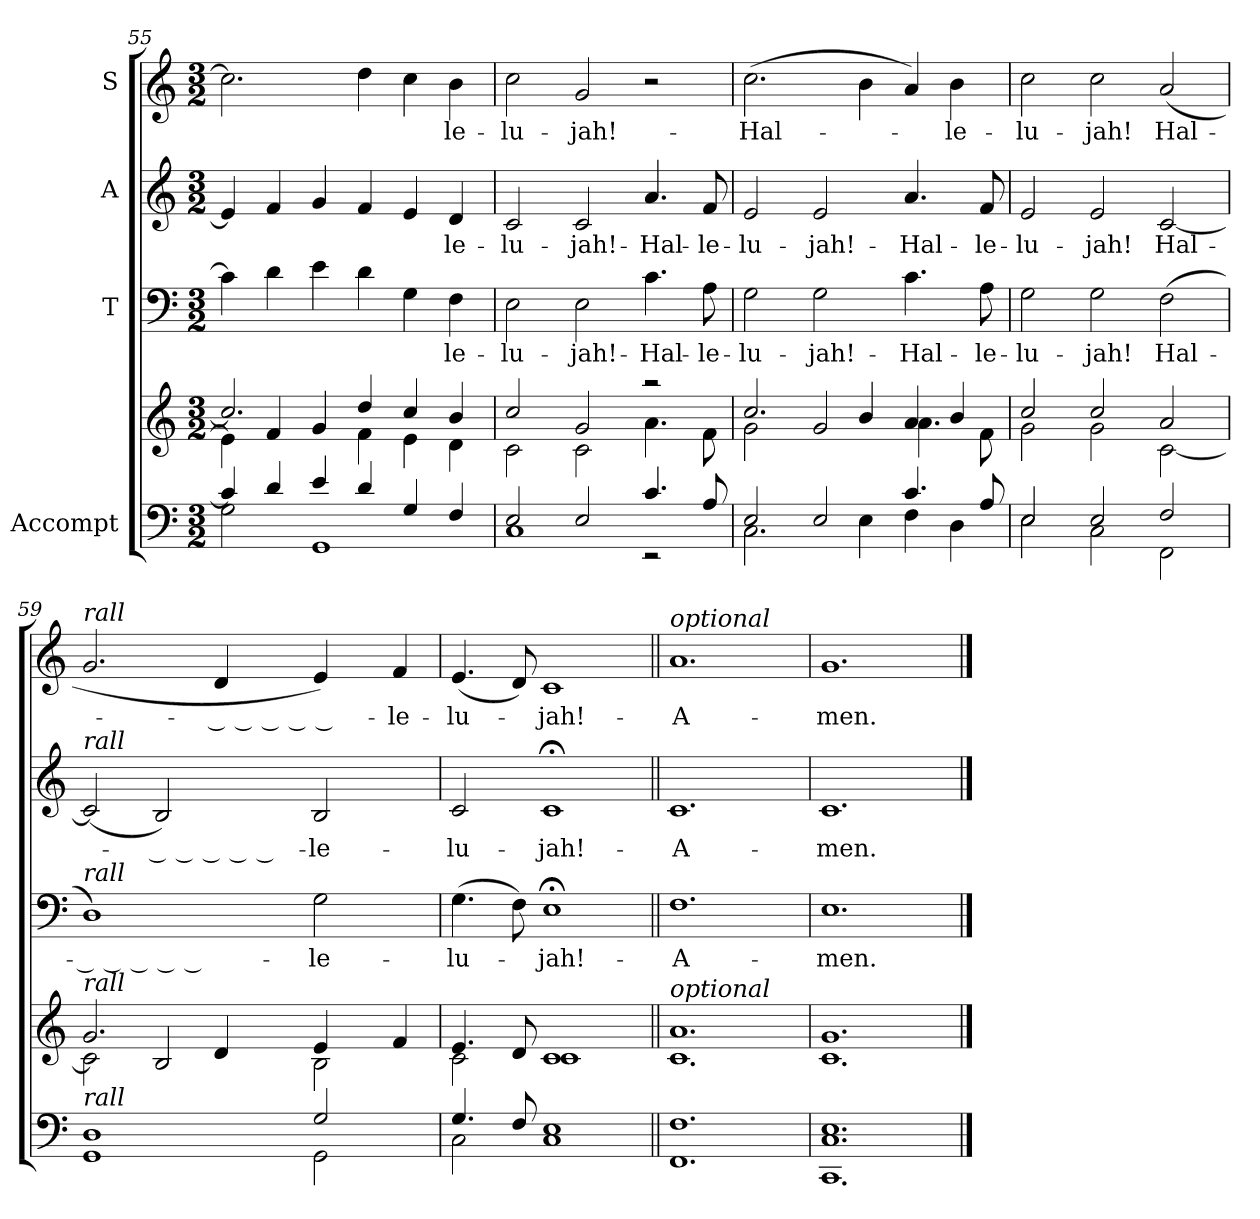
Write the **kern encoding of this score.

**kern	**kern	**kern	**text	**kern	**text	**kern	**text
*part4	*part4	*part3	*part3	*part2	*part2	*part1	*part1
*staff5	*staff4	*staff3	*staff3	*staff2	*staff2	*staff1	*staff1
*I"Accompt	*	*I"T	*	*I"A	*	*I"S	*
*clefF4	*clefG2	*clefF4	*	*clefG2	*	*clefG2	*
*k[]	*k[]	*k[]	*	*k[]	*	*k[]	*
*C:	*C:	*C:	*	*C:	*	*C:	*
*M3/2	*M3/2	*M3/2	*	*M3/2	*	*M3/2	*
=55	=55	=55	=55	=55	=55	=55	=55
*^	*^	*	*	*	*	*	*
4c/]	2G\	2.cc/]	4e\]	4c\]	.	4e/]	.	2.cc\]	.
4d/	.	.	4f/	4d\	.	4f/	.	.	.
4e/	1GG	.	4g/	4e\	.	4g/	.	.	.
4d/	.	4dd/	4f\	4d\	.	4f/	.	4dd\	.
4G/	.	4cc/	4e\	4G\	.	4e/	.	4cc\	.
!	!	!	!	!	!LO:LY:b	!	!LO:LY:b	!	!LO:LY:b
4F/	.	4b/	4d\	4F\	-le-	4d/	-le-	4b\	-le-
=56	=56	=56	=56	=56	=56	=56	=56	=56	=56
!	!	!	!	!	!LO:LY:b	!	!LO:LY:b	!	!LO:LY:b
2E/	1C	2cc/	2c\	2E\	-lu-	2c/	-lu-	2cc\	-lu-
!	!	!	!	!	!LO:LY:b	!	!LO:LY:b	!	!LO:LY:b
2E/	.	2g/	2c\	2E\	-jah!-	2c/	-jah!-	2g/	-jah!-
!	!	!	!	!	!LO:LY:b	!	!LO:LY:b	!	!
4.c/	2rEE	2raa	4.a\	4.c\	-Hal-	4.a/	-Hal-	2r	.
!	!	!	!	!	!LO:LY:b	!	!LO:LY:b	!	!
8A/	.	.	8f\	8A\	-le-	8f/	-le-	.	.
!!LO:LB:g=z
=57	=57	=57	=57	=57	=57	=57	=57	=57	=57
!	!	!	!	!	!LO:LY:b	!	!LO:LY:b	!	!LO:LY:b
2E/	2.C\	2.cc/	2g\	2G\	-lu-	2e/	-lu-	(>2.cc\	-Hal-
!	!	!	!	!	!LO:LY:b	!	!LO:LY:b	!	!
2E/	.	.	2g/	2G\	-jah!-	2e/	-jah!-	.	.
.	4E\	4b/	.	.	.	.	.	4b\	.
!	!	!	!	!	!LO:LY:b	!	!LO:LY:b	!	!
4.c/	4F\	4a/	4.a\	4.c\	-Hal-	4.a/	-Hal-	4a/)	.
!	!	!	!	!	!	!	!	!	!LO:LY:b
.	4D\	4b/	.	.	.	.	.	4b\	-le-
!	!	!	!	!	!LO:LY:b	!	!LO:LY:b	!	!
8A/	.	.	8f\	8A\	-le-	8f/	-le-	.	.
=58	=58	=58	=58	=58	=58	=58	=58	=58	=58
!	!	!	!	!	!LO:LY:b	!	!LO:LY:b	!	!LO:LY:b
2E/	2E\	2cc/	2g\	2G\	-lu-	2e/	-lu-	2cc\	-lu-
!	!	!	!	!	!LO:LY:b	!	!LO:LY:b	!	!LO:LY:b
2E/	2C\	2cc/	2g\	2G\	-jah!	2e/	-jah!	2cc\	-jah!
!	!	!	!	!	!LO:LY:b	!	!LO:LY:b	!	!LO:LY:b
2F/	2FF\	2a/	[<2c\	(>2F\	Hal-	[<2c/	Hal-	(2a/	Hal-
=59	=59	=59	=59	=59	=59	=59	=59	=59	=59
!	!	!	!	!	!	!	!	!LO:TX:a:i:t=rall	!
!	!	!	!	!	!	!LO:TX:a:i:t=rall	!	!	!
!	!	!	!	!LO:TX:a:i:t=rall	!	!	!	!	!
!	!	!LO:TX:a:i:t=rall	!	!	!	!	!	!	!
!LO:TX:a:i:t=rall	!	!	!	!	!	!	!	!	!
!	!	!	!	!	!LO:LY:b	!	!	!	!
1D	1GG	2.g/	2c\]	1D)	-­ ­ ­ ­ ­ ­-	(2c/]	.	2.g/	.
!	!	!	!	!	!	!	!LO:LY:b	!	!
.	.	.	2B/	.	.	2B/)	-­ ­ ­ ­ ­ ­-	.	.
!	!	!	!	!	!	!	!	!	!LO:LY:b
.	.	4d/	.	.	.	.	.	4d/	-­ ­ ­ ­ ­ ­-
!	!	!	!	!	!LO:LY:b	!	!LO:LY:b	!	!
2G/	2GG\	4e/	2B\	2G\	-le-	2B/	-le-	4e/)	.
!	!	!	!	!	!	!	!	!	!LO:LY:b
.	.	4f/	.	.	.	.	.	4f/	-le-
=60	=60	=60	=60	=60	=60	=60	=60	=60	=60
!	!	!	!	!	!LO:LY:b	!	!LO:LY:b	!	!LO:LY:b
4.G/	2C\	4.e/	2c\	(>4.G\	-lu-	2c/	-lu-	(4.e/	-lu-
8F/	.	8d/	.	8F\)	.	.	.	8d/)	.
!	!	!	!	!	!LO:LY:b	!	!LO:LY:b	!	!LO:LY:b
1E	1C	1c	1c	1E;<	-jah!-	1c;<	-jah!-	1c	-jah!-
=61||	=61||	=61||	=61||	=61||	=61||	=61||	=61||	=61||	=61||
!	!	!	!	!	!	!	!	!LO:TX:a:i:t=optional	!
!	!	!LO:TX:a:i:t=optional	!	!	!	!	!	!	!
!	!	!	!	!	!LO:LY:b	!	!LO:LY:b	!	!LO:LY:b
1.F	1.FF	1.a	1.c	1.F	-A-	1.c	-A-	1.a	-A-
=62	=62	=62	=62	=62	=62	=62	=62	=62	=62
!	!	!	!	!	!LO:LY:b	!	!LO:LY:b	!	!LO:LY:b
1.E	1.CC 1.C	1.g	1.c	1.E	-men.-	1.c	-men.-	1.g	-men.-
*v	*v	*	*	*	*	*	*	*	*
*	*v	*v	*	*	*	*	*	*
==	==	==	==	==	==	==	==
*-	*-	*-	*-	*-	*-	*-	*-
